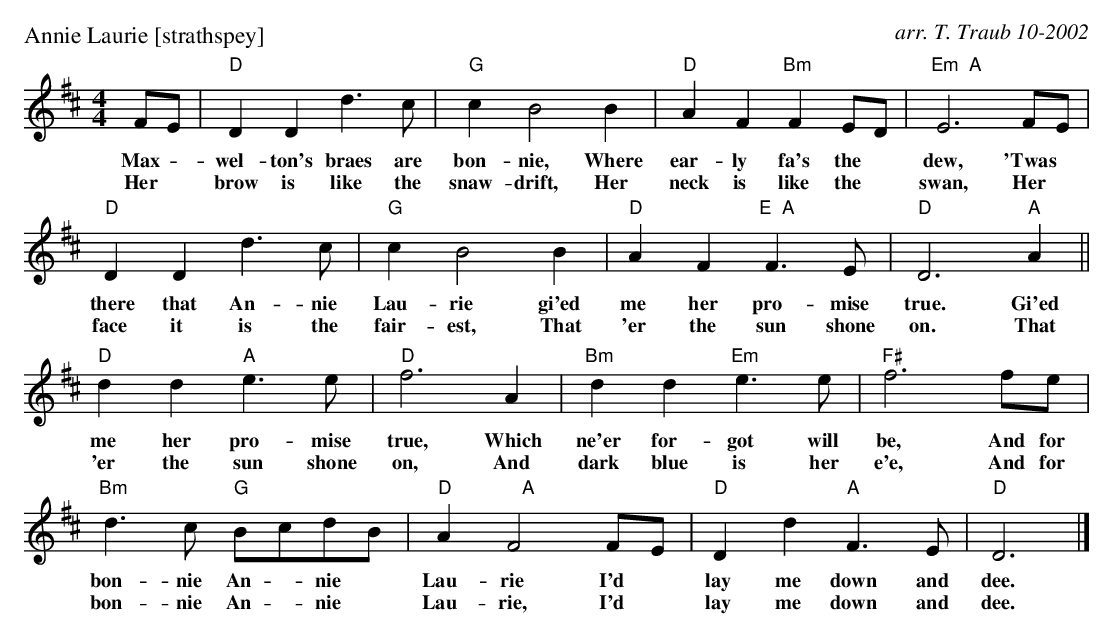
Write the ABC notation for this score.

X:1
P: Annie Laurie [strathspey]
C: arr. T. Traub 10-2002
M: 4/4
K: D
L: 1/4
F/E/|"D"D D d> c| "G"c B2 B|"D"A F "Bm"F E/D/|"Em  A"E3 F/E/|
w: Max - wel-ton's braes are bon-nie, Where ear-ly fa's the * dew, 'Twas *
w: Her * brow is like the snaw-drift, Her neck is like the * swan, Her *
"D"D D d> c| "G"c B2 B|"D"A F "E  A"F>E|"D"D3 "A"A||
w: there that An-nie Lau-rie gi'ed me her pro-mise true. Gi'ed
w: face it is the fair-est, That 'er the sun shone on. That
"D"d d "A" e> e|"D"f3 A|"Bm"d d "Em"e> e|"F#"f3 f/e/|
w: me her pro-mise true, Which ne'er for-got will be, And for
w: 'er the sun shone on, And dark blue is her e'e, And for
"Bm"d>c "G"B/c/d/B/|"D"A "    A"F2 F/E/|"D"D d "A"F > E|"D"D3 |]
w: bon-nie An - nie * Lau-rie I'd * lay me down and dee.
w: bon-nie An - nie * Lau-rie, I'd * lay me down and dee.
